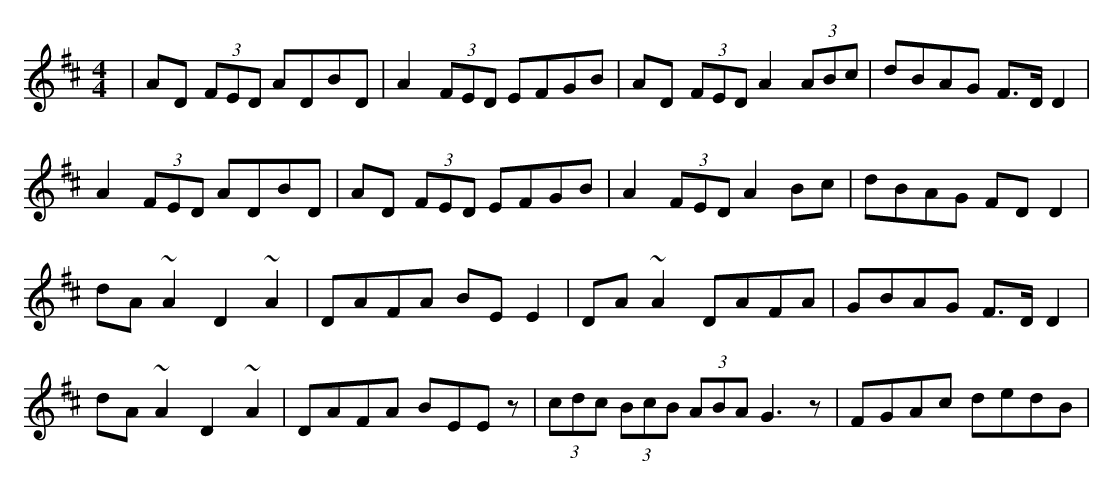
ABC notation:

X:1
M:4/4
K:D
|AD (3FED ADBD|A2 (3FED EFGB|AD (3FED A2 (3ABc|dBAG F>D D2|
A2 (3FED ADBD|AD (3FED EFGB|A2 (3FED A2 Bc|dBAG FD D2|
dA ~A2 D2 ~A2|DAFA BE E2|DA ~A2 DAFA|GBAG F>D D2|
dA ~A2 D2 ~A2|DAFA BEEz|(3cdc (3BcB (3ABA G3 z|FGAc dedB|
